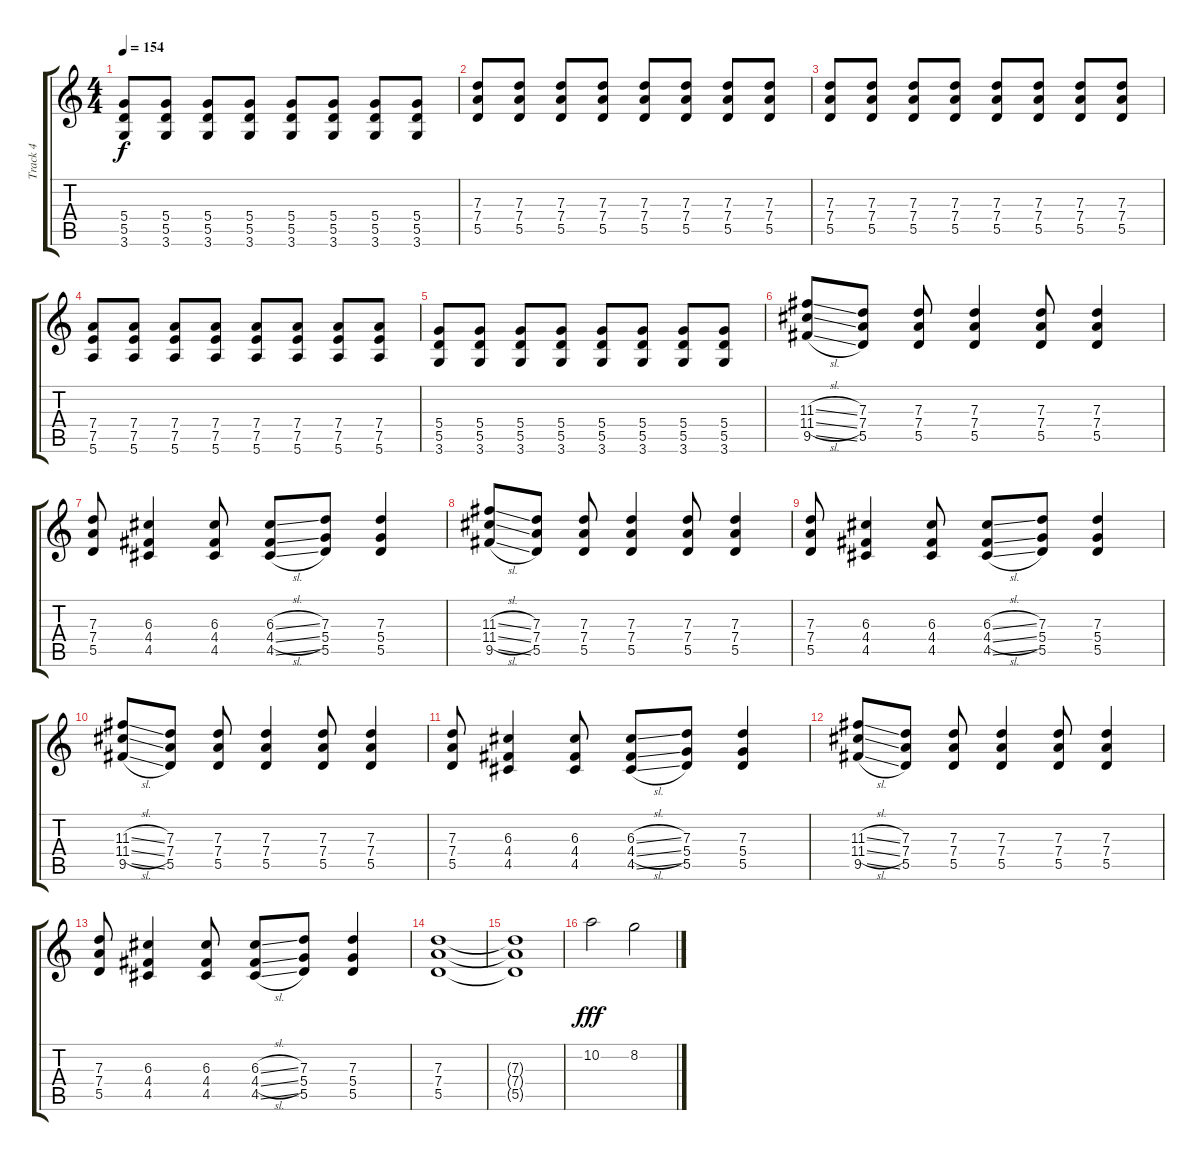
\track ("Track 4" "Track 4") {instrument overdrivenguitar}
\staff {score tabs}
\tuning (E4 B3 G3 D3 A2 E2) {hide}
\ts (4 4)
\tempo 154
\clef g2
\ks c
(5.4 5.5 3.6).8{dy f} (5.4 5.5 3.6).8 (5.4 5.5 3.6).8 (5.4 5.5 3.6).8 (5.4 5.5 3.6).8 (5.4 5.5 3.6).8 (5.4 5.5 3.6).8 (5.4 5.5 3.6).8 |
(7.3 7.4 5.5).8 (7.3 7.4 5.5).8 (7.3 7.4 5.5).8 (7.3 7.4 5.5).8 (7.3 7.4 5.5).8 (7.3 7.4 5.5).8 (7.3 7.4 5.5).8 (7.3 7.4 5.5).8 |
(7.3 7.4 5.5).8 (7.3 7.4 5.5).8 (7.3 7.4 5.5).8 (7.3 7.4 5.5).8 (7.3 7.4 5.5).8 (7.3 7.4 5.5).8 (7.3 7.4 5.5).8 (7.3 7.4 5.5).8 |
(7.4 7.5 5.6).8 (7.4 7.5 5.6).8 (7.4 7.5 5.6).8 (7.4 7.5 5.6).8 (7.4 7.5 5.6).8 (7.4 7.5 5.6).8 (7.4 7.5 5.6).8 (7.4 7.5 5.6).8 |
(5.4 5.5 3.6).8 (5.4 5.5 3.6).8 (5.4 5.5 3.6).8 (5.4 5.5 3.6).8 (5.4 5.5 3.6).8 (5.4 5.5 3.6).8 (5.4 5.5 3.6).8 (5.4 5.5 3.6).8 |
(11.3{sl} 11.4{sl} 9.5{sl}).8{volume 13} (7.3 7.4 5.5).8 (7.3 7.4 5.5).8 (7.3 7.4 5.5).4 (7.3 7.4 5.5).8 (7.3 7.4 5.5).4 |
(7.3 7.4 5.5).8 (6.3 4.4 4.5).4 (6.3 4.4 4.5).8 (6.3{sl} 4.4{sl} 4.5{sl}).8 (7.3 5.4 5.5).8 (7.3 5.4 5.5).4 |
(11.3{sl} 11.4{sl} 9.5{sl}).8{volume 13} (7.3 7.4 5.5).8 (7.3 7.4 5.5).8 (7.3 7.4 5.5).4 (7.3 7.4 5.5).8 (7.3 7.4 5.5).4 |
(7.3 7.4 5.5).8 (6.3 4.4 4.5).4 (6.3 4.4 4.5).8 (6.3{sl} 4.4{sl} 4.5{sl}).8 (7.3 5.4 5.5).8 (7.3 5.4 5.5).4 |
(11.3{sl} 11.4{sl} 9.5{sl}).8{volume 13} (7.3 7.4 5.5).8 (7.3 7.4 5.5).8 (7.3 7.4 5.5).4 (7.3 7.4 5.5).8 (7.3 7.4 5.5).4 |
(7.3 7.4 5.5).8 (6.3 4.4 4.5).4 (6.3 4.4 4.5).8 (6.3{sl} 4.4{sl} 4.5{sl}).8 (7.3 5.4 5.5).8 (7.3 5.4 5.5).4 |
(11.3{sl} 11.4{sl} 9.5{sl}).8{volume 13} (7.3 7.4 5.5).8 (7.3 7.4 5.5).8 (7.3 7.4 5.5).4 (7.3 7.4 5.5).8 (7.3 7.4 5.5).4 |
(7.3 7.4 5.5).8 (6.3 4.4 4.5).4 (6.3 4.4 4.5).8 (6.3{sl} 4.4{sl} 4.5{sl}).8 (7.3 5.4 5.5).8 (7.3 5.4 5.5).4 |
(7.3 7.4 5.5).1 |
(7.3{t} 7.4{t} 5.5{t}).1 |
10.2.2{dy fff} 8.2.2
